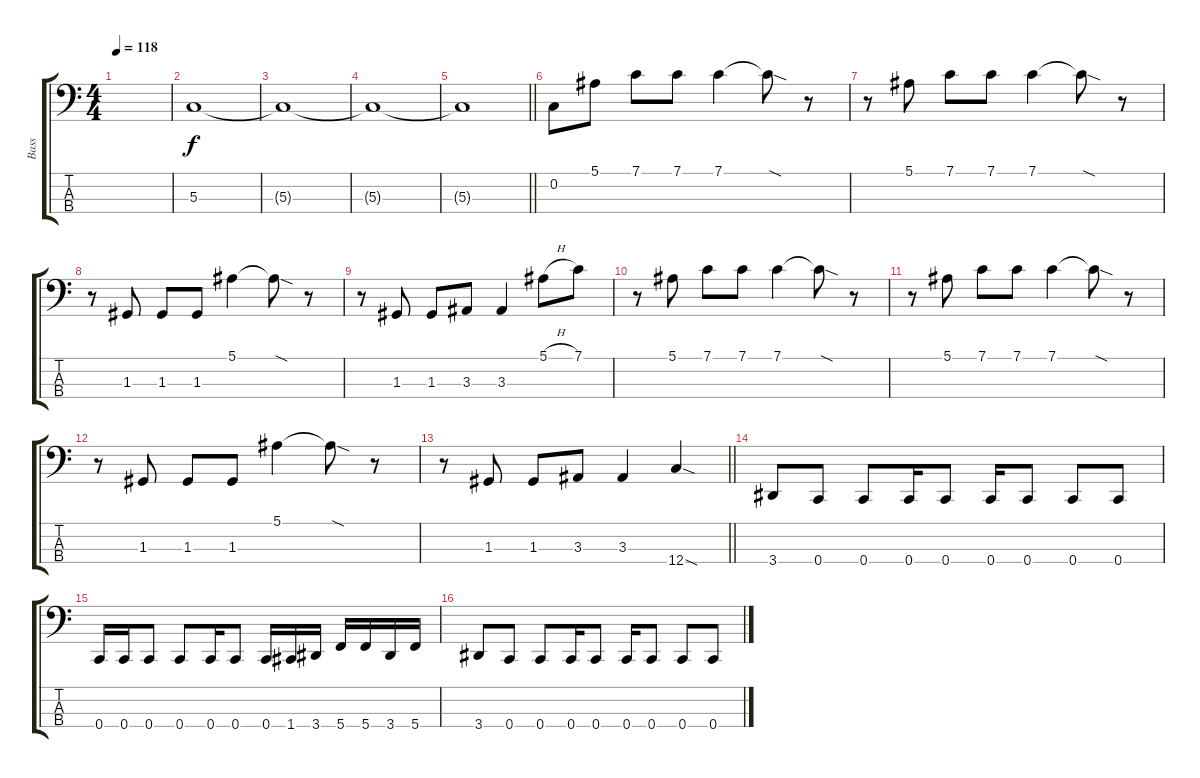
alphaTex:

\track ("Bass" "Bass") {instrument electricbassfinger}
\staff {score tabs}
\tuning (F2 C2 G1 C1) {hide}
\ts (4 4)
\tempo 118
\clef f4
\ks c
|
5.3.1 |
5.3{t}.1 |
5.3{t}.1 |
\barLineRight lightlight
5.3{t}.1 |
\section ("" "")
0.2.8 5.1.8 7.1.8 7.1.8 7.1.4 7.1{sod t}.8 r.8 |
r.8 5.1.8 7.1.8 7.1.8 7.1.4 7.1{sod t}.8 r.8 |
r.8 1.3.8 1.3.8 1.3.8 5.1.4 5.1{sod t}.8 r.8 |
r.8 1.3.8 1.3.8 3.3.8 3.3.4 5.1{h}.8 7.1.8 |
r.8 5.1.8 7.1.8 7.1.8 7.1.4 7.1{sod t}.8 r.8 |
r.8 5.1.8 7.1.8 7.1.8 7.1.4 7.1{sod t}.8 r.8 |
r.8 1.3.8 1.3.8 1.3.8 5.1.4 5.1{sod t}.8 r.8 |
\barLineRight lightlight
r.8 1.3.8 1.3.8 3.3.8 3.3.4 12.4{sod}.4 |
\section ("" "")
3.4.8 0.4.8 0.4.8 0.4.16 0.4.8 0.4.16 0.4.8 0.4.8 0.4.8 |
0.4.16 0.4.16 0.4.8 0.4.8 0.4.16 0.4.8 0.4.16 1.4.16 3.4.16 5.4.16 5.4.16 3.4.16 5.4.16 |
3.4.8 0.4.8 0.4.8 0.4.16 0.4.8 0.4.16 0.4.8 0.4.8 0.4.8
